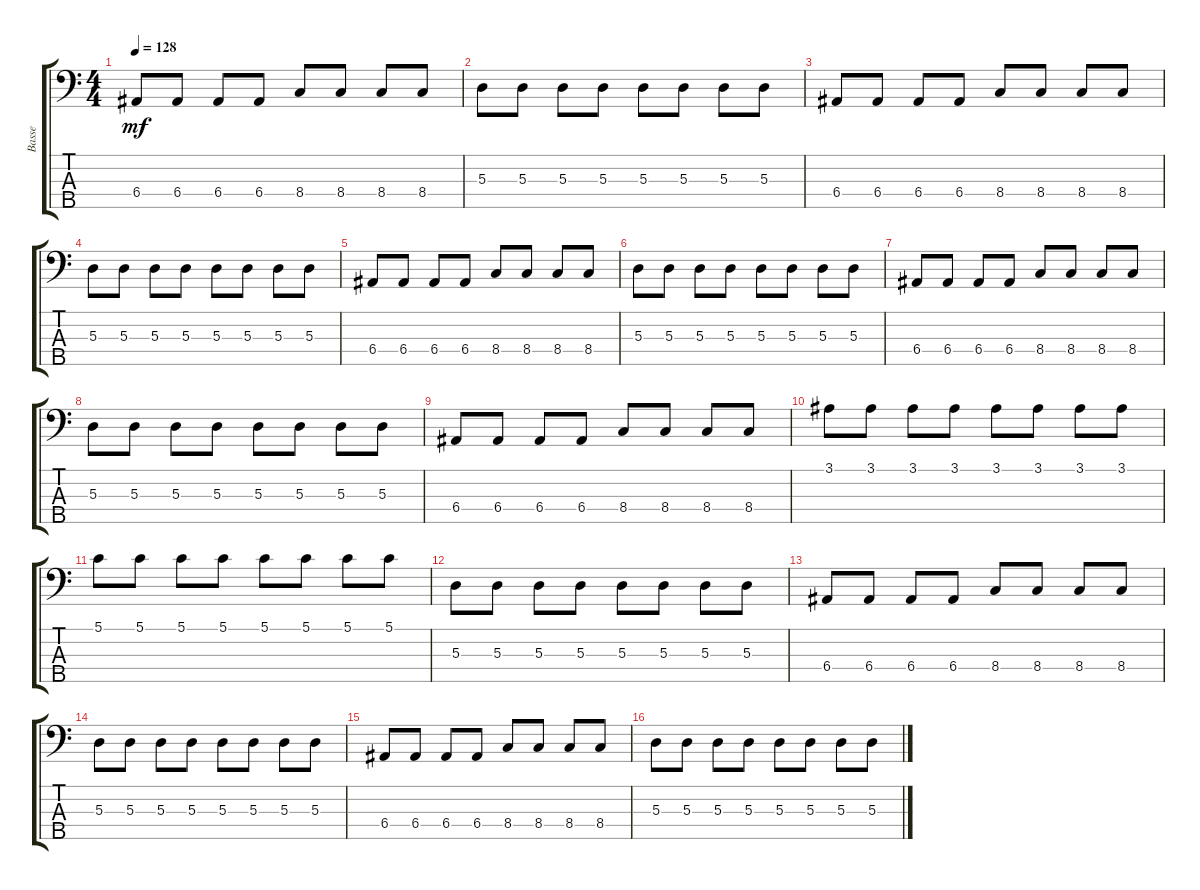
\track ("Basse" "Basse") {instrument electricbassfinger}
\staff {score tabs}
\tuning (G2 D2 A1 E1 B0) {hide}
\ts (4 4)
\tempo 128
\clef f4
\ks c
6.4.8{dy mf} 6.4.8 6.4.8 6.4.8 8.4.8 8.4.8 8.4.8 8.4.8 |
5.3.8 5.3.8 5.3.8 5.3.8 5.3.8 5.3.8 5.3.8 5.3.8 |
6.4.8 6.4.8 6.4.8 6.4.8 8.4.8 8.4.8 8.4.8 8.4.8 |
5.3.8 5.3.8 5.3.8 5.3.8 5.3.8 5.3.8 5.3.8 5.3.8 |
6.4.8 6.4.8 6.4.8 6.4.8 8.4.8 8.4.8 8.4.8 8.4.8 |
5.3.8 5.3.8 5.3.8 5.3.8 5.3.8 5.3.8 5.3.8 5.3.8 |
6.4.8 6.4.8 6.4.8 6.4.8 8.4.8 8.4.8 8.4.8 8.4.8 |
5.3.8 5.3.8 5.3.8 5.3.8 5.3.8 5.3.8 5.3.8 5.3.8 |
6.4.8 6.4.8 6.4.8 6.4.8 8.4.8 8.4.8 8.4.8 8.4.8 |
3.1.8 3.1.8 3.1.8 3.1.8 3.1.8 3.1.8 3.1.8 3.1.8 |
5.1.8 5.1.8 5.1.8 5.1.8 5.1.8 5.1.8 5.1.8 5.1.8 |
5.3.8 5.3.8 5.3.8 5.3.8 5.3.8 5.3.8 5.3.8 5.3.8 |
6.4.8 6.4.8 6.4.8 6.4.8 8.4.8 8.4.8 8.4.8 8.4.8 |
5.3.8 5.3.8 5.3.8 5.3.8 5.3.8 5.3.8 5.3.8 5.3.8 |
6.4.8 6.4.8 6.4.8 6.4.8 8.4.8 8.4.8 8.4.8 8.4.8 |
5.3.8 5.3.8 5.3.8 5.3.8 5.3.8 5.3.8 5.3.8 5.3.8
